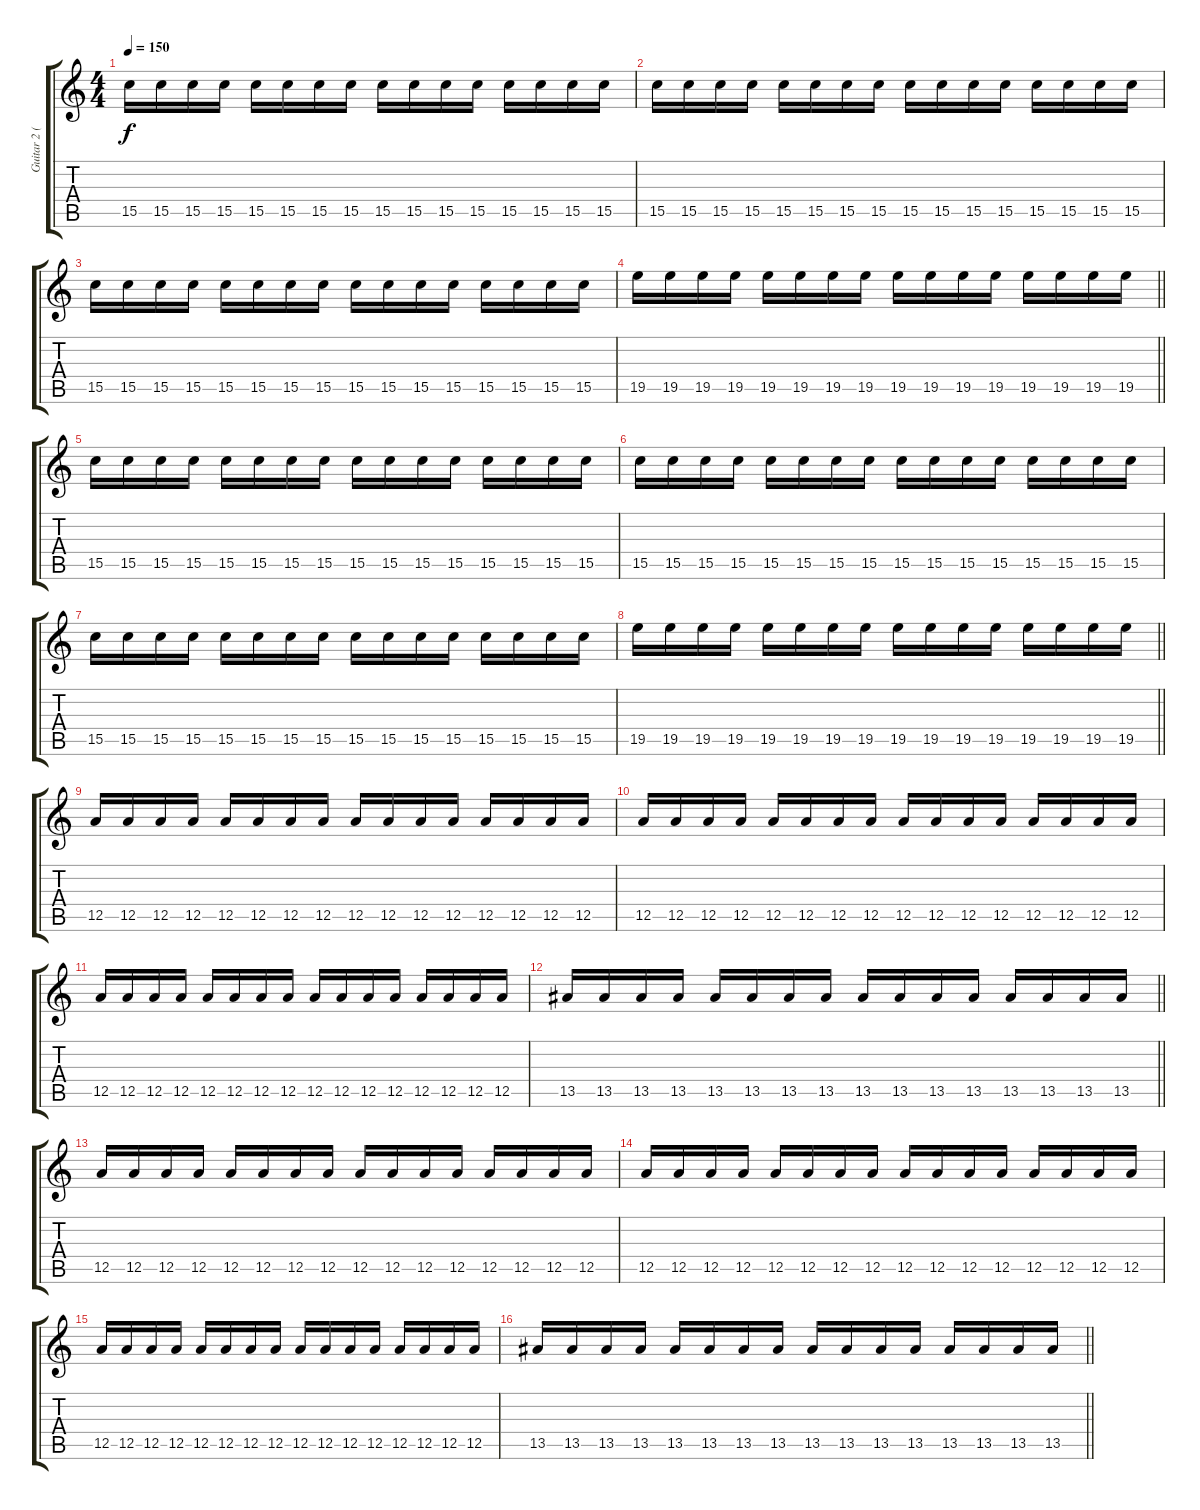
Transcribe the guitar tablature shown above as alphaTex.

\track ("Guitar 2 (Paul)" "Guitar 2 (") {instrument electricguitarjazz}
\staff {score tabs}
\tuning (E4 B3 G3 D3 A2 E2) {hide}
\ts (4 4)
\tempo 150
\clef g2
\ks c
15.5.16{dy f} 15.5.16 15.5.16 15.5.16 15.5.16 15.5.16 15.5.16 15.5.16 15.5.16 15.5.16 15.5.16 15.5.16 15.5.16 15.5.16 15.5.16 15.5.16 |
15.5.16 15.5.16 15.5.16 15.5.16 15.5.16 15.5.16 15.5.16 15.5.16 15.5.16 15.5.16 15.5.16 15.5.16 15.5.16 15.5.16 15.5.16 15.5.16 |
15.5.16 15.5.16 15.5.16 15.5.16 15.5.16 15.5.16 15.5.16 15.5.16 15.5.16 15.5.16 15.5.16 15.5.16 15.5.16 15.5.16 15.5.16 15.5.16 |
\barLineRight lightlight
19.5.16 19.5.16 19.5.16 19.5.16 19.5.16 19.5.16 19.5.16 19.5.16 19.5.16 19.5.16 19.5.16 19.5.16 19.5.16 19.5.16 19.5.16 19.5.16 |
15.5.16 15.5.16 15.5.16 15.5.16 15.5.16 15.5.16 15.5.16 15.5.16 15.5.16 15.5.16 15.5.16 15.5.16 15.5.16 15.5.16 15.5.16 15.5.16 |
15.5.16 15.5.16 15.5.16 15.5.16 15.5.16 15.5.16 15.5.16 15.5.16 15.5.16 15.5.16 15.5.16 15.5.16 15.5.16 15.5.16 15.5.16 15.5.16 |
15.5.16 15.5.16 15.5.16 15.5.16 15.5.16 15.5.16 15.5.16 15.5.16 15.5.16 15.5.16 15.5.16 15.5.16 15.5.16 15.5.16 15.5.16 15.5.16 |
\barLineRight lightlight
19.5.16 19.5.16 19.5.16 19.5.16 19.5.16 19.5.16 19.5.16 19.5.16 19.5.16 19.5.16 19.5.16 19.5.16 19.5.16 19.5.16 19.5.16 19.5.16 |
12.5.16 12.5.16 12.5.16 12.5.16 12.5.16 12.5.16 12.5.16 12.5.16 12.5.16 12.5.16 12.5.16 12.5.16 12.5.16 12.5.16 12.5.16 12.5.16 |
12.5.16 12.5.16 12.5.16 12.5.16 12.5.16 12.5.16 12.5.16 12.5.16 12.5.16 12.5.16 12.5.16 12.5.16 12.5.16 12.5.16 12.5.16 12.5.16 |
12.5.16 12.5.16 12.5.16 12.5.16 12.5.16 12.5.16 12.5.16 12.5.16 12.5.16 12.5.16 12.5.16 12.5.16 12.5.16 12.5.16 12.5.16 12.5.16 |
\barLineRight lightlight
13.5.16 13.5.16 13.5.16 13.5.16 13.5.16 13.5.16 13.5.16 13.5.16 13.5.16 13.5.16 13.5.16 13.5.16 13.5.16 13.5.16 13.5.16 13.5.16 |
12.5.16 12.5.16 12.5.16 12.5.16 12.5.16 12.5.16 12.5.16 12.5.16 12.5.16 12.5.16 12.5.16 12.5.16 12.5.16 12.5.16 12.5.16 12.5.16 |
12.5.16 12.5.16 12.5.16 12.5.16 12.5.16 12.5.16 12.5.16 12.5.16 12.5.16 12.5.16 12.5.16 12.5.16 12.5.16 12.5.16 12.5.16 12.5.16 |
12.5.16 12.5.16 12.5.16 12.5.16 12.5.16 12.5.16 12.5.16 12.5.16 12.5.16 12.5.16 12.5.16 12.5.16 12.5.16 12.5.16 12.5.16 12.5.16 |
\barLineRight lightlight
13.5.16 13.5.16 13.5.16 13.5.16 13.5.16 13.5.16 13.5.16 13.5.16 13.5.16 13.5.16 13.5.16 13.5.16 13.5.16 13.5.16 13.5.16 13.5.16
